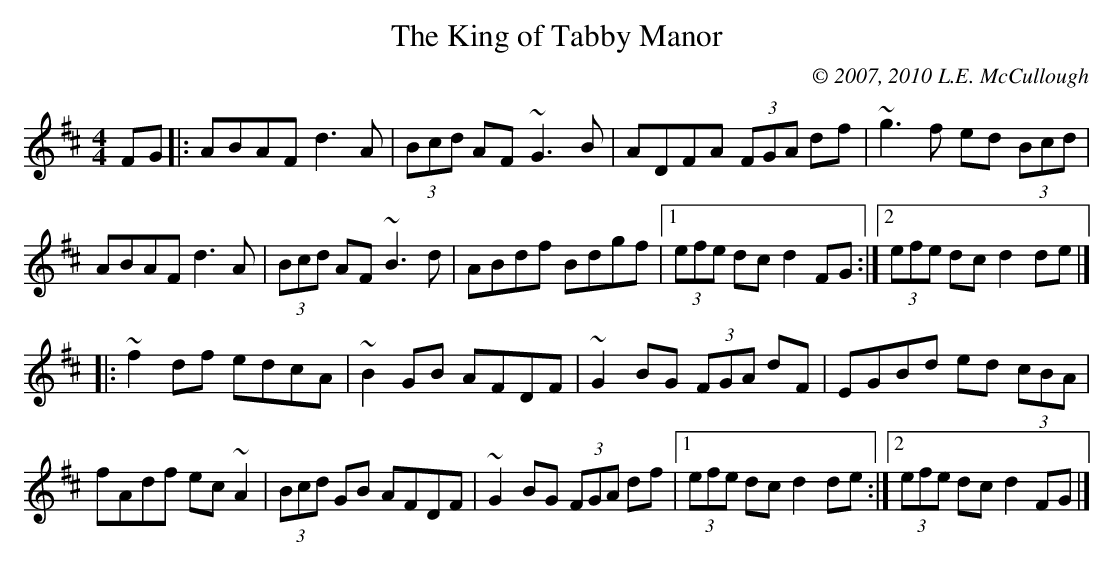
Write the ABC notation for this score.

X:1
T:The King of Tabby Manor
C:© 2007, 2010 L.E. McCullough
M:4/4
L:1/8
K:D
FG|:ABAF d3A|(3Bcd AF ~G3B|ADFA (3FGA df|~g3f ed (3Bcd|
ABAF d3A|(3Bcd AF ~B3d|ABdf Bdgf|1 (3efe dc d2FG:|2 (3efe dc d2de|]
|:~f2df edcA|~B2GB AFDF|~G2BG (3FGA dF|EGBd ed (3cBA|
fAdf ec~A2|(3Bcd GB AFDF|~G2BG (3FGA df|1 (3efe dc d2de:|2 (3efe dc d2FG|]
